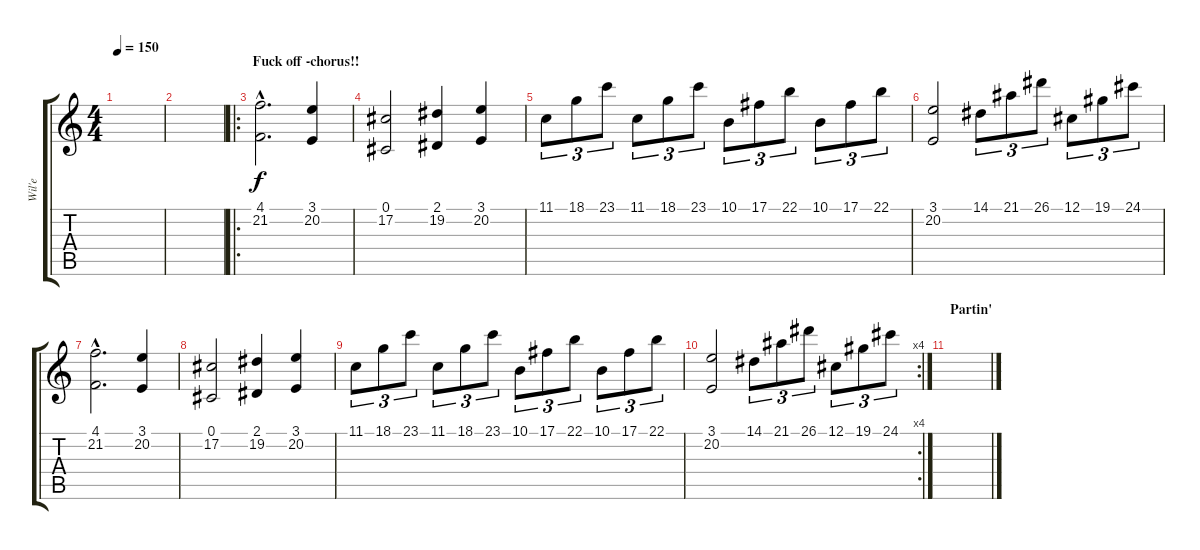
\track ("Wil'e" "Wil'e") {instrument stringensemble1}
\staff {score tabs}
\tuning (Db4 Ab3 E3 B2 Gb2 Db2) {hide}
\ts (4 4)
\tempo 150
\clef g2
\ks c
|
|
\ro
\section ("" "Fuck off -chorus!!")
(4.1{hac} 21.2{hac}).2{d} (3.1 20.2).4 |
(0.1 17.2).2 (2.1 19.2).4 (3.1 20.2).4 |
11.1.8{tu (3 2)} 18.1.8{tu (3 2)} 23.1.8{tu (3 2)} 11.1.8{tu (3 2)} 18.1.8{tu (3 2)} 23.1.8{tu (3 2)} 10.1.8{tu (3 2)} 17.1.8{tu (3 2)} 22.1.8{tu (3 2)} 10.1.8{tu (3 2)} 17.1.8{tu (3 2)} 22.1.8{tu (3 2)} |
(3.1 20.2).2 14.1.8{tu (3 2)} 21.1.8{tu (3 2)} 26.1.8{tu (3 2)} 12.1.8{tu (3 2)} 19.1.8{tu (3 2)} 24.1.8{tu (3 2)} |
(4.1{hac} 21.2{hac}).2{d} (3.1 20.2).4 |
(0.1 17.2).2 (2.1 19.2).4 (3.1 20.2).4 |
11.1.8{tu (3 2)} 18.1.8{tu (3 2)} 23.1.8{tu (3 2)} 11.1.8{tu (3 2)} 18.1.8{tu (3 2)} 23.1.8{tu (3 2)} 10.1.8{tu (3 2)} 17.1.8{tu (3 2)} 22.1.8{tu (3 2)} 10.1.8{tu (3 2)} 17.1.8{tu (3 2)} 22.1.8{tu (3 2)} |
\rc 4
(3.1 20.2).2 14.1.8{tu (3 2)} 21.1.8{tu (3 2)} 26.1.8{tu (3 2)} 12.1.8{tu (3 2)} 19.1.8{tu (3 2)} 24.1.8{tu (3 2)} |
\section ("" "Partin'")
